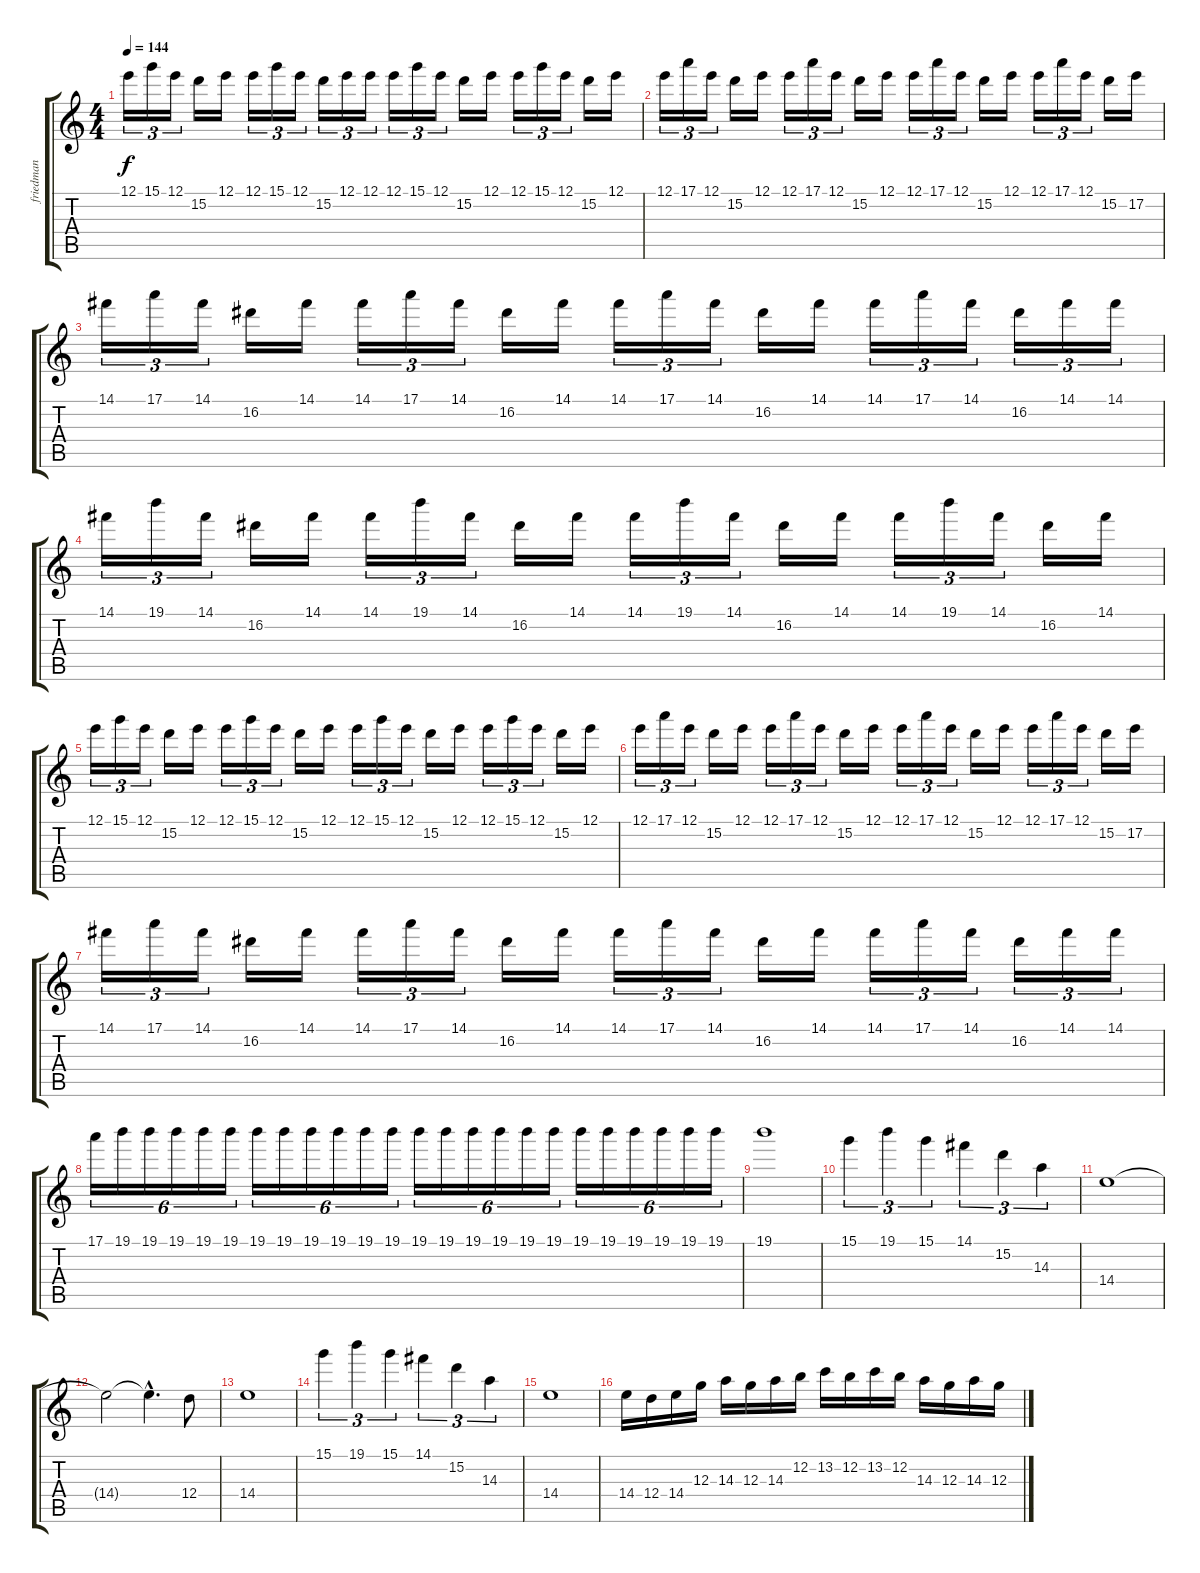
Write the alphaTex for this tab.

\track ("friedman" "friedman") {instrument distortionguitar}
\staff {score tabs}
\tuning (E4 B3 G3 D3 A2 E2) {hide}
\ts (4 4)
\tempo 144
\clef g2
\ks c
12.1.16{tu (3 2) dy f} 15.1.16{tu (3 2)} 12.1.16{tu (3 2)} 15.2.16 12.1.16 12.1.16{tu (3 2)} 15.1.16{tu (3 2)} 12.1.16{tu (3 2)} 15.2.16{tu (3 2)} 12.1.16{tu (3 2)} 12.1.16{tu (3 2)} 12.1.16{tu (3 2)} 15.1.16{tu (3 2)} 12.1.16{tu (3 2)} 15.2.16 12.1.16 12.1.16{tu (3 2)} 15.1.16{tu (3 2)} 12.1.16{tu (3 2)} 15.2.16 12.1.16 |
12.1.16{tu (3 2)} 17.1.16{tu (3 2)} 12.1.16{tu (3 2)} 15.2.16 12.1.16 12.1.16{tu (3 2)} 17.1.16{tu (3 2)} 12.1.16{tu (3 2)} 15.2.16 12.1.16 12.1.16{tu (3 2)} 17.1.16{tu (3 2)} 12.1.16{tu (3 2)} 15.2.16 12.1.16 12.1.16{tu (3 2)} 17.1.16{tu (3 2)} 12.1.16{tu (3 2)} 15.2.16 17.2.16 |
14.1.16{tu (3 2)} 17.1.16{tu (3 2)} 14.1.16{tu (3 2)} 16.2.16 14.1.16 14.1.16{tu (3 2)} 17.1.16{tu (3 2)} 14.1.16{tu (3 2)} 16.2.16 14.1.16 14.1.16{tu (3 2)} 17.1.16{tu (3 2)} 14.1.16{tu (3 2)} 16.2.16 14.1.16 14.1.16{tu (3 2)} 17.1.16{tu (3 2)} 14.1.16{tu (3 2)} 16.2.16{tu (3 2)} 14.1.16{tu (3 2)} 14.1.16{tu (3 2)} |
14.1.16{tu (3 2)} 19.1.16{tu (3 2)} 14.1.16{tu (3 2)} 16.2.16 14.1.16 14.1.16{tu (3 2)} 19.1.16{tu (3 2)} 14.1.16{tu (3 2)} 16.2.16 14.1.16 14.1.16{tu (3 2)} 19.1.16{tu (3 2)} 14.1.16{tu (3 2)} 16.2.16 14.1.16 14.1.16{tu (3 2)} 19.1.16{tu (3 2)} 14.1.16{tu (3 2)} 16.2.16 14.1.16 |
12.1.16{tu (3 2)} 15.1.16{tu (3 2)} 12.1.16{tu (3 2)} 15.2.16 12.1.16 12.1.16{tu (3 2)} 15.1.16{tu (3 2)} 12.1.16{tu (3 2)} 15.2.16 12.1.16 12.1.16{tu (3 2)} 15.1.16{tu (3 2)} 12.1.16{tu (3 2)} 15.2.16 12.1.16 12.1.16{tu (3 2)} 15.1.16{tu (3 2)} 12.1.16{tu (3 2)} 15.2.16 12.1.16 |
12.1.16{tu (3 2)} 17.1.16{tu (3 2)} 12.1.16{tu (3 2)} 15.2.16 12.1.16 12.1.16{tu (3 2)} 17.1.16{tu (3 2)} 12.1.16{tu (3 2)} 15.2.16 12.1.16 12.1.16{tu (3 2)} 17.1.16{tu (3 2)} 12.1.16{tu (3 2)} 15.2.16 12.1.16 12.1.16{tu (3 2)} 17.1.16{tu (3 2)} 12.1.16{tu (3 2)} 15.2.16 17.2.16 |
14.1.16{tu (3 2)} 17.1.16{tu (3 2)} 14.1.16{tu (3 2)} 16.2.16 14.1.16 14.1.16{tu (3 2)} 17.1.16{tu (3 2)} 14.1.16{tu (3 2)} 16.2.16 14.1.16 14.1.16{tu (3 2)} 17.1.16{tu (3 2)} 14.1.16{tu (3 2)} 16.2.16 14.1.16 14.1.16{tu (3 2)} 17.1.16{tu (3 2)} 14.1.16{tu (3 2)} 16.2.16{tu (3 2)} 14.1.16{tu (3 2)} 14.1.16{tu (3 2)} |
17.1.16{tu (6 4)} 19.1.16{tu (6 4)} 19.1.16{tu (6 4)} 19.1.16{tu (6 4)} 19.1.16{tu (6 4)} 19.1.16{tu (6 4)} 19.1.16{tu (6 4)} 19.1.16{tu (6 4)} 19.1.16{tu (6 4)} 19.1.16{tu (6 4)} 19.1.16{tu (6 4)} 19.1.16{tu (6 4)} 19.1.16{tu (6 4)} 19.1.16{tu (6 4)} 19.1.16{tu (6 4)} 19.1.16{tu (6 4)} 19.1.16{tu (6 4)} 19.1.16{tu (6 4)} 19.1.16{tu (6 4)} 19.1.16{tu (6 4)} 19.1.16{tu (6 4)} 19.1.16{tu (6 4)} 19.1.16{tu (6 4)} 19.1.16{tu (6 4)} |
19.1.1 |
15.1.4{tu (3 2)} 19.1.4{tu (3 2)} 15.1.4{tu (3 2)} 14.1.4{tu (3 2)} 15.2.4{tu (3 2)} 14.3.4{tu (3 2)} |
14.4.1 |
14.4{t}.2 14.4{hac t}.4{d} 12.4.8 |
14.4.1 |
15.1.4{tu (3 2)} 19.1.4{tu (3 2)} 15.1.4{tu (3 2)} 14.1.4{tu (3 2)} 15.2.4{tu (3 2)} 14.3.4{tu (3 2)} |
14.4.1 |
14.4.16 12.4.16 14.4.16 12.3.16 14.3.16 12.3.16 14.3.16 12.2.16 13.2.16 12.2.16 13.2.16 12.2.16 14.3.16 12.3.16 14.3.16 12.3.16
